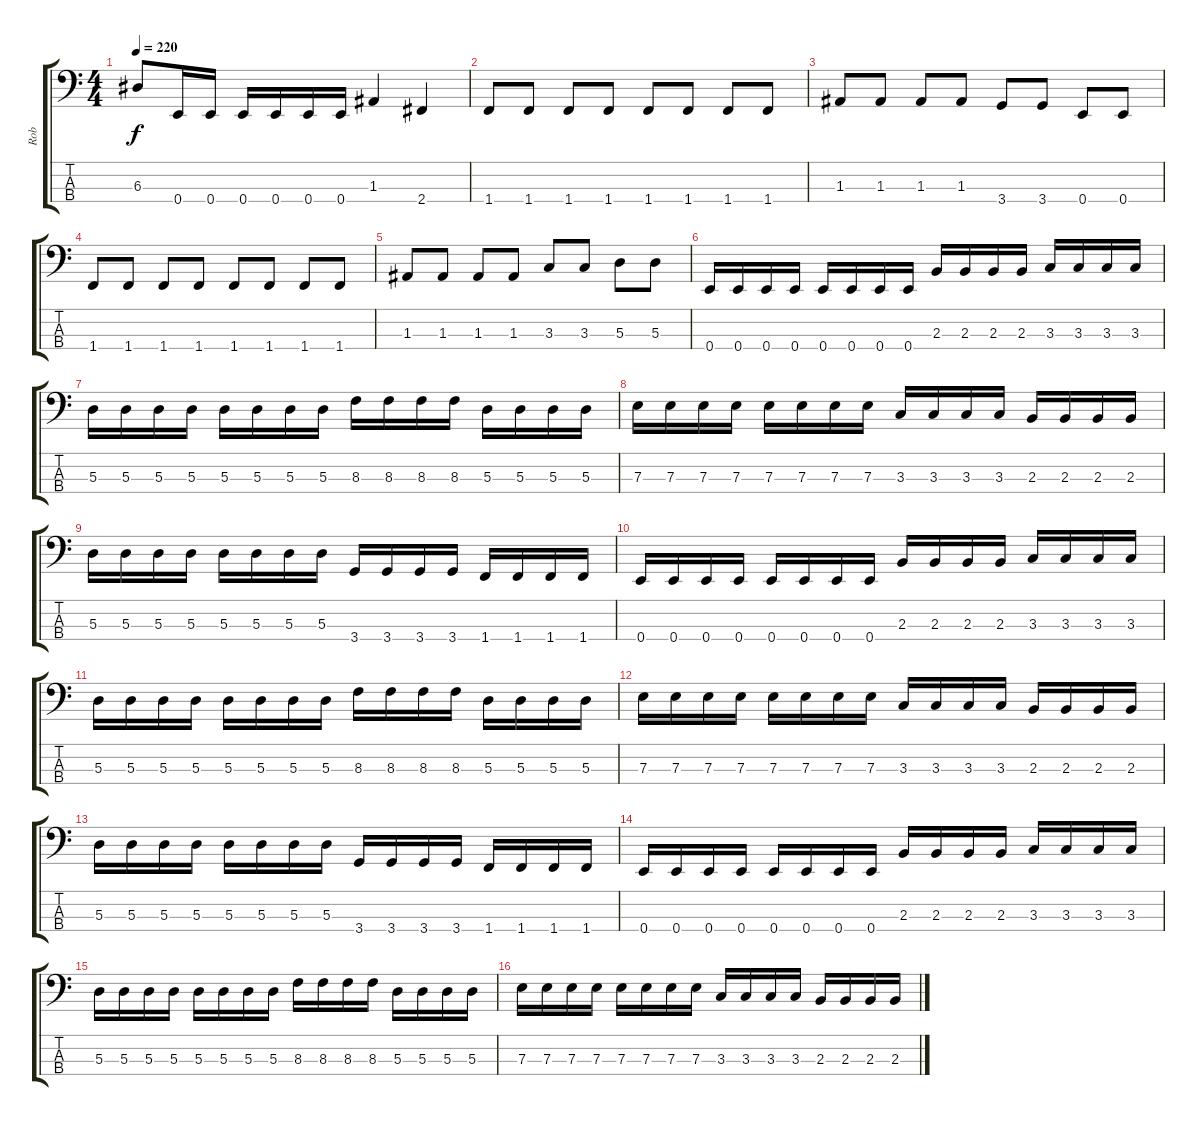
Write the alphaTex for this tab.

\track ("Rob" "Rob") {instrument electricbasspick}
\staff {score tabs}
\tuning (G2 D2 A1 E1) {hide}
\ts (4 4)
\tempo 220
\clef f4
\ks c
6.3.8{dy f} 0.4.16 0.4.16 0.4.16 0.4.16 0.4.16 0.4.16 1.3.4 2.4.4 |
1.4.8 1.4.8 1.4.8 1.4.8 1.4.8 1.4.8 1.4.8 1.4.8 |
1.3.8 1.3.8 1.3.8 1.3.8 3.4.8 3.4.8 0.4.8 0.4.8 |
1.4.8 1.4.8 1.4.8 1.4.8 1.4.8 1.4.8 1.4.8 1.4.8 |
1.3.8 1.3.8 1.3.8 1.3.8 3.3.8 3.3.8 5.3.8 5.3.8 |
0.4.16 0.4.16 0.4.16 0.4.16 0.4.16 0.4.16 0.4.16 0.4.16 2.3.16 2.3.16 2.3.16 2.3.16 3.3.16 3.3.16 3.3.16 3.3.16 |
5.3.16 5.3.16 5.3.16 5.3.16 5.3.16 5.3.16 5.3.16 5.3.16 8.3.16 8.3.16 8.3.16 8.3.16 5.3.16 5.3.16 5.3.16 5.3.16 |
7.3.16 7.3.16 7.3.16 7.3.16 7.3.16 7.3.16 7.3.16 7.3.16 3.3.16 3.3.16 3.3.16 3.3.16 2.3.16 2.3.16 2.3.16 2.3.16 |
5.3.16 5.3.16 5.3.16 5.3.16 5.3.16 5.3.16 5.3.16 5.3.16 3.4.16 3.4.16 3.4.16 3.4.16 1.4.16 1.4.16 1.4.16 1.4.16 |
0.4.16 0.4.16 0.4.16 0.4.16 0.4.16 0.4.16 0.4.16 0.4.16 2.3.16 2.3.16 2.3.16 2.3.16 3.3.16 3.3.16 3.3.16 3.3.16 |
5.3.16 5.3.16 5.3.16 5.3.16 5.3.16 5.3.16 5.3.16 5.3.16 8.3.16 8.3.16 8.3.16 8.3.16 5.3.16 5.3.16 5.3.16 5.3.16 |
7.3.16 7.3.16 7.3.16 7.3.16 7.3.16 7.3.16 7.3.16 7.3.16 3.3.16 3.3.16 3.3.16 3.3.16 2.3.16 2.3.16 2.3.16 2.3.16 |
5.3.16 5.3.16 5.3.16 5.3.16 5.3.16 5.3.16 5.3.16 5.3.16 3.4.16 3.4.16 3.4.16 3.4.16 1.4.16 1.4.16 1.4.16 1.4.16 |
0.4.16 0.4.16 0.4.16 0.4.16 0.4.16 0.4.16 0.4.16 0.4.16 2.3.16 2.3.16 2.3.16 2.3.16 3.3.16 3.3.16 3.3.16 3.3.16 |
5.3.16 5.3.16 5.3.16 5.3.16 5.3.16 5.3.16 5.3.16 5.3.16 8.3.16 8.3.16 8.3.16 8.3.16 5.3.16 5.3.16 5.3.16 5.3.16 |
7.3.16 7.3.16 7.3.16 7.3.16 7.3.16 7.3.16 7.3.16 7.3.16 3.3.16 3.3.16 3.3.16 3.3.16 2.3.16 2.3.16 2.3.16 2.3.16
